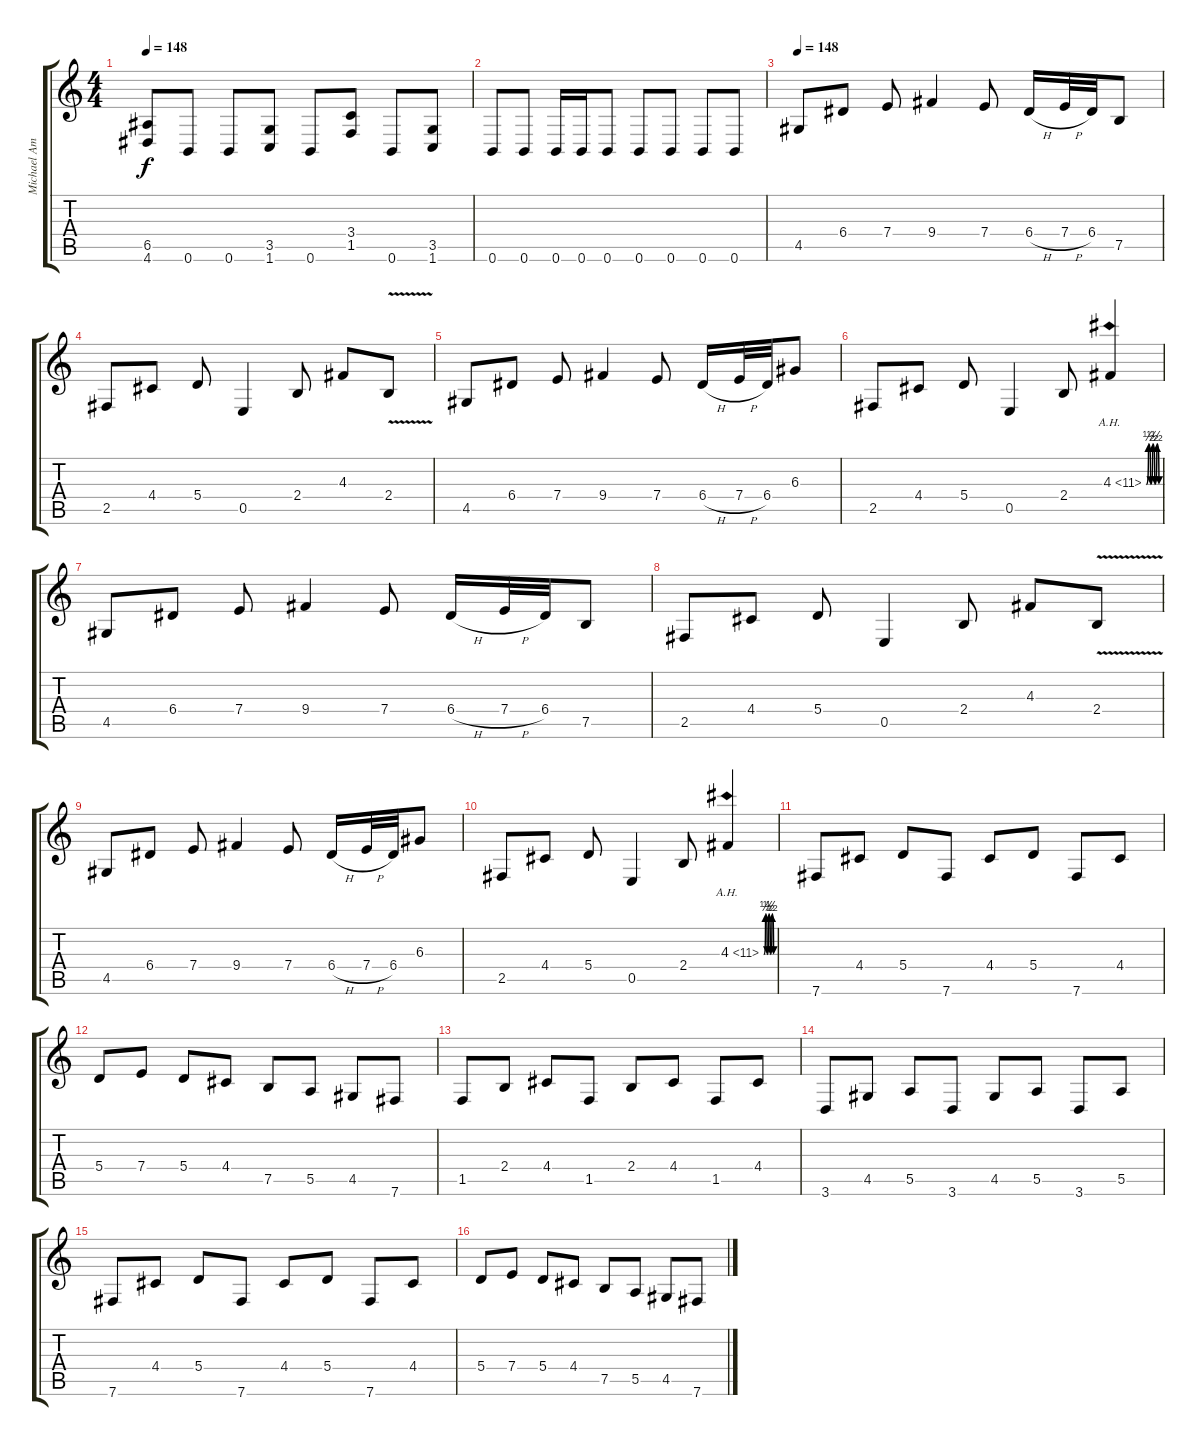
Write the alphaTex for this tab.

\track ("Michael Amott" "Michael Am") {instrument distortionguitar}
\staff {score tabs}
\tuning (B3 Gb3 D3 A2 E2 B1) {hide}
\ts (4 4)
\tempo 148
\clef g2
\ks c
(6.5 4.6).8{dy f} 0.6.8 0.6.8 (3.5 1.6).8 0.6.8 (3.4 1.5).8 0.6.8 (3.5 1.6).8 |
0.6.8 0.6.8 0.6.16 0.6.16 0.6.8 0.6.8 0.6.8 0.6.8 0.6.8 |
\tempo 148
4.5.8 6.4.8 7.4.8 9.4.4 7.4.8 6.4{h}.16 7.4{h}.32 6.4.32 7.5.8 |
2.5.8 4.4.8 5.4.8 0.5.4 2.4.8 4.3.8 2.4{v}.8 |
4.5.8 6.4.8 7.4.8 9.4.4 7.4.8 6.4{h}.16 7.4{h}.32 6.4.32 6.3.8 |
2.5.8 4.4.8 5.4.8 0.5.4 2.4.8 4.3{be (custom 0 0 10 2 20 0 30 2 40 0 50 2 60 0) ah 7}.4 |
4.5.8 6.4.8 7.4.8 9.4.4 7.4.8 6.4{h}.16 7.4{h}.32 6.4.32 7.5.8 |
2.5.8 4.4.8 5.4.8 0.5.4 2.4.8 4.3.8 2.4{v}.8 |
4.5.8 6.4.8 7.4.8 9.4.4 7.4.8 6.4{h}.16 7.4{h}.32 6.4.32 6.3.8 |
2.5.8 4.4.8 5.4.8 0.5.4 2.4.8 4.3{be (custom 0 0 10 2 20 0 30 2 40 0 50 2 60 0) ah 7}.4 |
7.6.8 4.4.8 5.4.8 7.6.8 4.4.8 5.4.8 7.6.8 4.4.8 |
5.4.8 7.4.8 5.4.8 4.4.8 7.5.8 5.5.8 4.5.8 7.6.8 |
1.5.8 2.4.8 4.4.8 1.5.8 2.4.8 4.4.8 1.5.8 4.4.8 |
3.6.8 4.5.8 5.5.8 3.6.8 4.5.8 5.5.8 3.6.8 5.5.8 |
7.6.8 4.4.8 5.4.8 7.6.8 4.4.8 5.4.8 7.6.8 4.4.8 |
5.4.8 7.4.8 5.4.8 4.4.8 7.5.8 5.5.8 4.5.8 7.6.8
